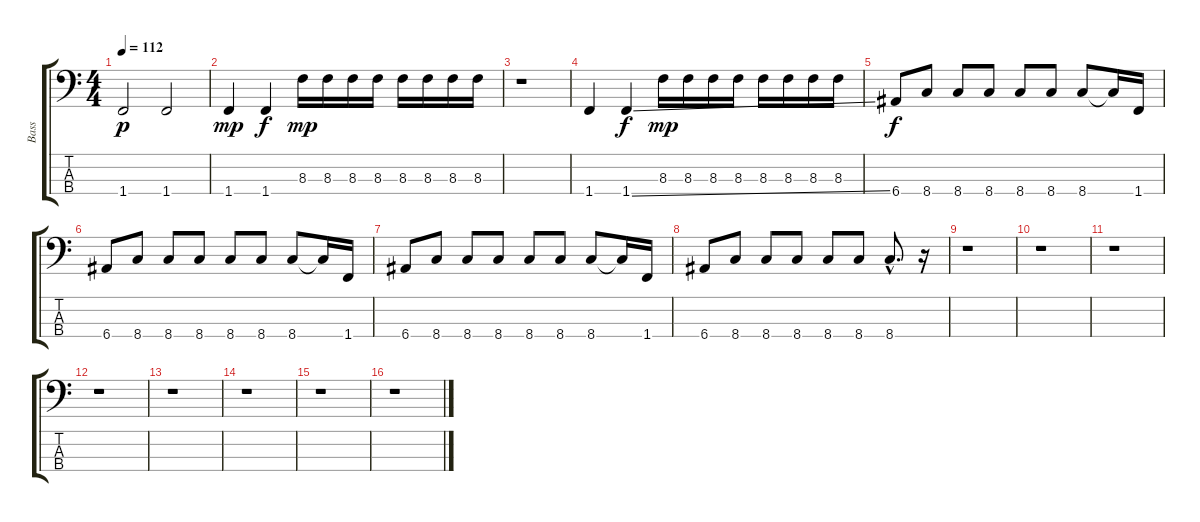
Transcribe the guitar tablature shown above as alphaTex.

\track ("Bass" "Bass") {instrument electricbassfinger}
\staff {score tabs}
\tuning (G2 D2 A1 E1) {hide}
\ts (4 4)
\tempo 112
\clef f4
\ks c
1.4.2{dy p} 1.4.2 |
1.4.4{dy mp} 1.4.4{dy f} 8.3.16{dy mp} 8.3.16 8.3.16 8.3.16 8.3.16 8.3.16 8.3.16 8.3.16 |
r.1 |
1.4.4 1.4{ss}.4{dy f} 8.3.16{dy mp} 8.3.16 8.3.16 8.3.16 8.3.16 8.3.16 8.3.16 8.3.16 |
6.4.8{dy f} 8.4.8 8.4.8 8.4.8 8.4.8 8.4.8 8.4.8 8.4{t}.16 1.4.16 |
6.4.8 8.4.8 8.4.8 8.4.8 8.4.8 8.4.8 8.4.8 8.4{t}.16 1.4.16 |
6.4.8 8.4.8 8.4.8 8.4.8 8.4.8 8.4.8 8.4.8 8.4{t}.16 1.4.16 |
6.4.8 8.4.8 8.4.8 8.4.8 8.4.8 8.4.8 8.4{hac}.8{d} r.16 |
r.1 |
r.1 |
r.1 |
r.1 |
r.1 |
r.1 |
r.1 |
r.1
